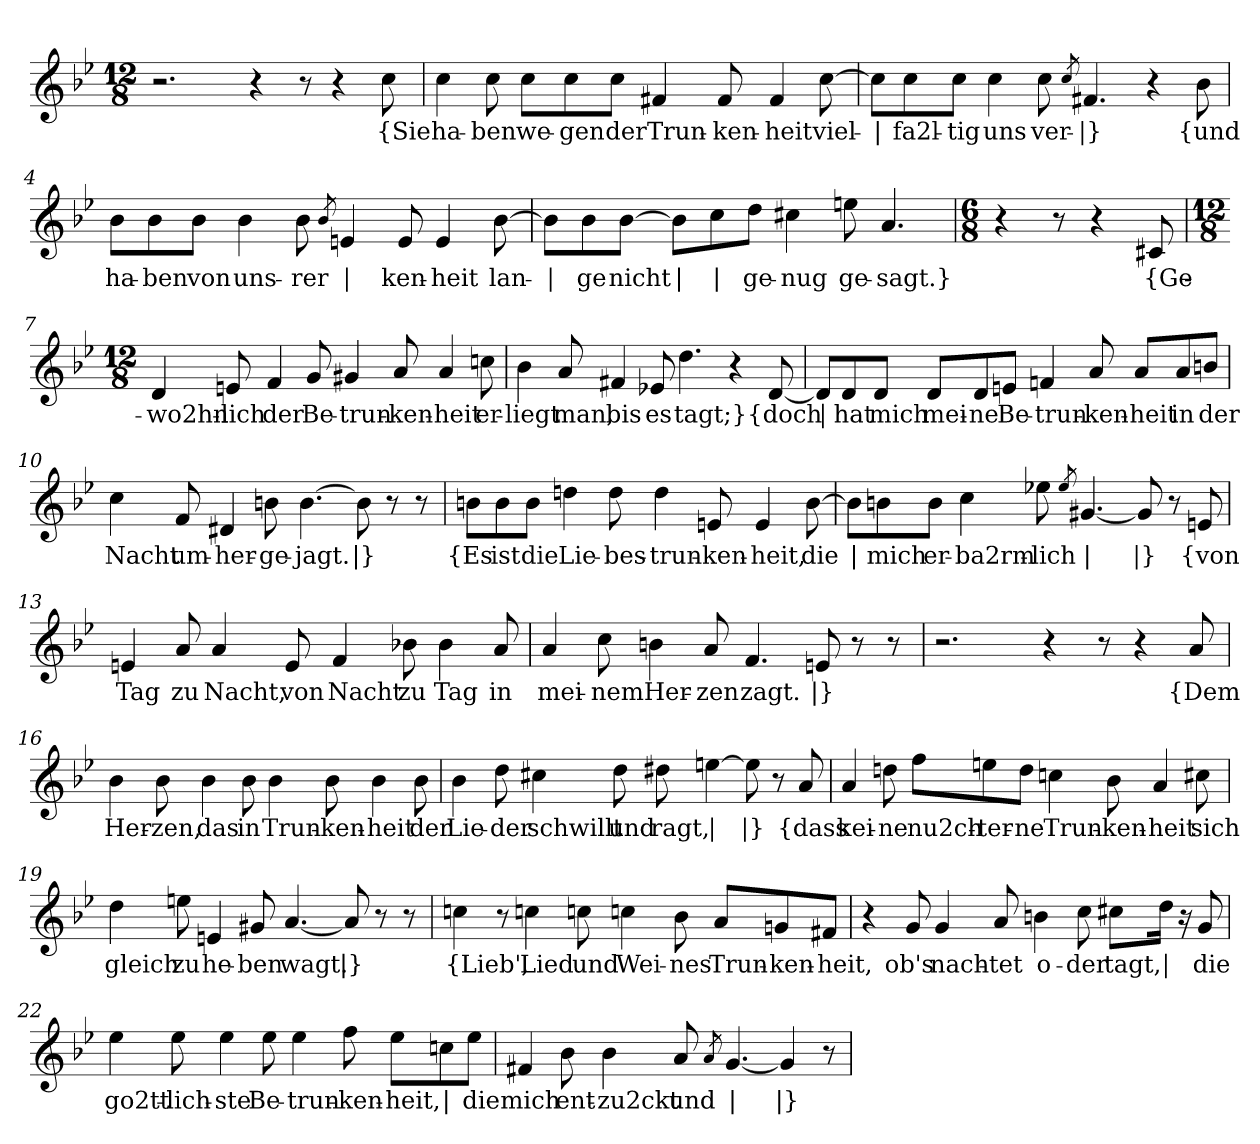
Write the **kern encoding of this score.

**kern	**text
*part1	*part1
*staff1	*staff1
*clefG2	*
*k[b-e-]	*
*M12/8	*
=1	=1
2.r	.
4r	.
8r	.
4r	.
!	!LO:LY:b
8cc\	{Sie
=2	=2
!	!LO:LY:b
4cc\	ha-
!	!LO:LY:b
8cc\	-ben
!	!LO:LY:b
8cc\L	we-
!	!LO:LY:b
8cc\	-gen
!	!LO:LY:b
8cc\J	der
!	!LO:LY:b
4f#X/	Trun-
!	!LO:LY:b
8f#/	-ken-
!	!LO:LY:b
4f#/	-heit
!	!LO:LY:b
[8cc\	viel-
=3	=3
!	!LO:LY:b
8cc\L]	|
!	!LO:LY:b
8cc\	-fa2l-
!	!LO:LY:b
8cc\J	-tig
!	!LO:LY:b
4cc\	uns
!	!LO:LY:b
8cc\	ver-
8qcc/	.
!	!LO:LY:b
4.f#X/	|}
4r	.
!	!LO:LY:b
8b-\	{und
!!LO:LB:g=z
=4	=4
!	!LO:LY:b
8b-\L	ha-
!	!LO:LY:b
8b-\	-ben
!	!LO:LY:b
8b-\J	von
!	!LO:LY:b
4b-\	uns-
!	!LO:LY:b
8b-\	-rer
8qb-/	.
!	!LO:LY:b
4en/	|
!	!LO:LY:b
8e/	-ken-
!	!LO:LY:b
4e/	-heit
!	!LO:LY:b
[8b-\	lan-
=5	=5
!	!LO:LY:b
8b-\L]	|
!	!LO:LY:b
8b-\	-ge
!	!LO:LY:b
[8b-\J	nicht
!	!LO:LY:b
8b-\L]	|
!	!LO:LY:b
8cc\	|
!	!LO:LY:b
8dd\J	ge-
!	!LO:LY:b
4cc#X\	-nug
!	!LO:LY:b
8een\	ge-
!	!LO:LY:b
4.a/	-sagt.}
=6	=6
*M6/8	*
4r	.
8r	.
4r	.
!	!LO:LY:b
8c#X/	{Ge-
!!LO:LB:g=z
=7	=7
*M12/8	*
!	!LO:LY:b
4d/	-wo2hn-
!	!LO:LY:b
8en/	-lich
!	!LO:LY:b
4f/	der
!	!LO:LY:b
8g/	Be-
!	!LO:LY:b
4g#X/	-trun-
!	!LO:LY:b
8a/	-ken-
!	!LO:LY:b
4a/	-heit
!	!LO:LY:b
8ccn\	er-
=8	=8
!	!LO:LY:b
4b-\	-liegt
!	!LO:LY:b
8a/	man,
!	!LO:LY:b
4f#X/	bis
!	!LO:LY:b
8e-X/	es
!	!LO:LY:b
4.dd\	tagt;}
4r	.
!	!LO:LY:b
[8d/	{doch
!!LO:LB:g=z
=9	=9
!	!LO:LY:b
8d/L]	|
!	!LO:LY:b
8d/	hat
!	!LO:LY:b
8d/J	mich
!	!LO:LY:b
8d/L	mei-
!	!LO:LY:b
8d/	-ne
!	!LO:LY:b
8en/J	Be-
!	!LO:LY:b
4fn/	-trun-
!	!LO:LY:b
8a/	-ken-
!	!LO:LY:b
8a/L	-heit
!	!LO:LY:b
8a/	in
!	!LO:LY:b
8bn/J	der
=10	=10
!	!LO:LY:b
4cc\	Nacht
!	!LO:LY:b
8f/	um-
!	!LO:LY:b
4d#X/	-her-
!	!LO:LY:b
8bn\	-ge-
!	!LO:LY:b
[4.b\	-jagt.
!	!LO:LY:b
8b\]	|}
8r	.
8r	.
!!LO:LB:g=z
=11	=11
!	!LO:LY:b
8bn\L	{Es
!	!LO:LY:b
8b\	ist
!	!LO:LY:b
8b\J	die
!	!LO:LY:b
4ddn\	Lie-
!	!LO:LY:b
8dd\	-bes-
!	!LO:LY:b
4dd\	-trun-
!	!LO:LY:b
8en/	-ken-
!	!LO:LY:b
4e/	-heit,
!	!LO:LY:b
[8b\	die
=12	=12
!	!LO:LY:b
8b\L]	|
!	!LO:LY:b
8bn\	mich
!	!LO:LY:b
8b\J	er-
!	!LO:LY:b
4cc\	-ba2rm-
!	!LO:LY:b
8ee-X\	-lich
8qee-/	.
!	!LO:LY:b
[4.g#X/	|
!	!LO:LY:b
8g#/]	|}
8r	.
!	!LO:LY:b
8en/	{von
!!LO:LB:g=z
=13	=13
!	!LO:LY:b
4en/	Tag
!	!LO:LY:b
8a/	zu
!	!LO:LY:b
4a/	Nacht,
!	!LO:LY:b
8e/	von
!	!LO:LY:b
4f/	Nacht
!	!LO:LY:b
8b-X\	zu
!	!LO:LY:b
4b-\	Tag
!	!LO:LY:b
8a/	in
=14	=14
!	!LO:LY:b
4a/	mei-
!	!LO:LY:b
8cc\	-nem
!	!LO:LY:b
4bn\	Her-
!	!LO:LY:b
8a/	-zen
!	!LO:LY:b
4.f/	zagt.
!	!LO:LY:b
8en/	|}
8r	.
8r	.
=15	=15
2.r	.
4r	.
8r	.
4r	.
!	!LO:LY:b
8a/	{Dem
!!LO:LB:g=z
=16	=16
!	!LO:LY:b
4b-\	Her-
!	!LO:LY:b
8b-\	-zen,
!	!LO:LY:b
4b-\	das
!	!LO:LY:b
8b-\	in
!	!LO:LY:b
4b-\	Trun-
!	!LO:LY:b
8b-\	-ken-
!	!LO:LY:b
4b-\	-heit
!	!LO:LY:b
8b-\	der
=17	=17
!	!LO:LY:b
4b-\	Lie-
!	!LO:LY:b
8dd\	-der
!	!LO:LY:b
4cc#X\	schwillt
!	!LO:LY:b
8dd\	und
!	!LO:LY:b
8dd#X\	ragt,
!	!LO:LY:b
[4een\	|
!	!LO:LY:b
8ee\]	|}
8r	.
!	!LO:LY:b
8a/	{dass
!!LO:LB:g=z
=18	=18
!	!LO:LY:b
4a/	kei-
!	!LO:LY:b
8ddn\	-ne
!	!LO:LY:b
8ff\L	nu2ch-
!	!LO:LY:b
8een\	-ter-
!	!LO:LY:b
8dd\J	-ne
!	!LO:LY:b
4ccn\	Trun-
!	!LO:LY:b
8b-\	-ken-
!	!LO:LY:b
4a/	-heit
!	!LO:LY:b
8cc#X\	sich
=19	=19
!	!LO:LY:b
4dd\	gleich
!	!LO:LY:b
8een\	zu
!	!LO:LY:b
4en/	he-
!	!LO:LY:b
8g#X/	-ben
!	!LO:LY:b
[4.a/	wagt.
!	!LO:LY:b
8a/]	|}
8r	.
8r	.
!!LO:LB:g=z
=20	=20
!	!LO:LY:b
4ccn\	{Lieb',
8r	.
!	!LO:LY:b
4ccn\	Lied
!	!LO:LY:b
8ccn\	und
!	!LO:LY:b
4ccn\	Wei-
!	!LO:LY:b
8b-\	-nes
!	!LO:LY:b
8a/L	Trun-
!	!LO:LY:b
8gn/	-ken-
!	!LO:LY:b
8f#X/J	-heit,
=21	=21
4r	.
!	!LO:LY:b
8g/	ob's
!	!LO:LY:b
4g/	nach-
!	!LO:LY:b
8a/	-tet
!	!LO:LY:b
4bn\	o-
!	!LO:LY:b
8cc\	-der
!	!LO:LY:b
8cc#X\L	tagt,
!	!LO:LY:b
16dd\Jk	|
16r	.
!	!LO:LY:b
8g/	die
!!LO:LB:g=z
=22	=22
!	!LO:LY:b
4ee-\	go2tt-
!	!LO:LY:b
8ee-\	-lich-
!	!LO:LY:b
4ee-\	-ste
!	!LO:LY:b
8ee-\	Be-
!	!LO:LY:b
4ee-\	-trun-
!	!LO:LY:b
8ff\	-ken-
!	!LO:LY:b
8ee-\L	-heit,
!	!LO:LY:b
8ccn\	|
!	!LO:LY:b
8ee-\J	die
=23	=23
!	!LO:LY:b
4f#X/	mich
!	!LO:LY:b
8b-\	ent-
!	!LO:LY:b
4b-\	zu2ckt
!	!LO:LY:b
8a/	und
8qa/	.
!	!LO:LY:b
[4.g/	|
!	!LO:LY:b
4g/]	|}
8r	.
=	=
*-	*-
